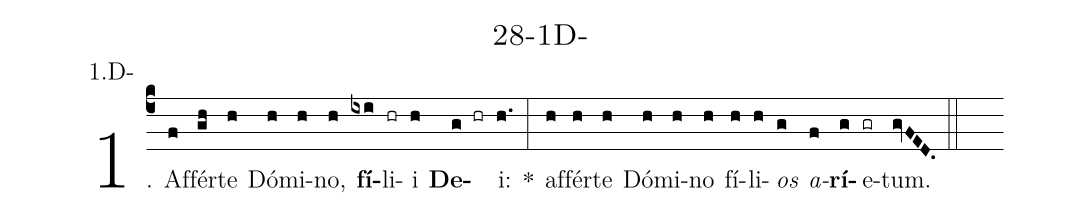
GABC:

name: 28-1D-;
annotation: 1.D-;
%%
(c4)1. Af(f)fér(gh)te(h) Dó(h)mi(h)no,(h) <b>fí</b>(ixi)li(hr)i(h) <b>De</b>(g hr)i:(h.) *(:) af(h)fér(h)te(h) Dó(h)mi(h)no(h) fí(h)li(h)<i>os</i>(g) <i>a</i>(f)<b>rí</b>(g)e(gr)tum.(gvFED.) (::)
